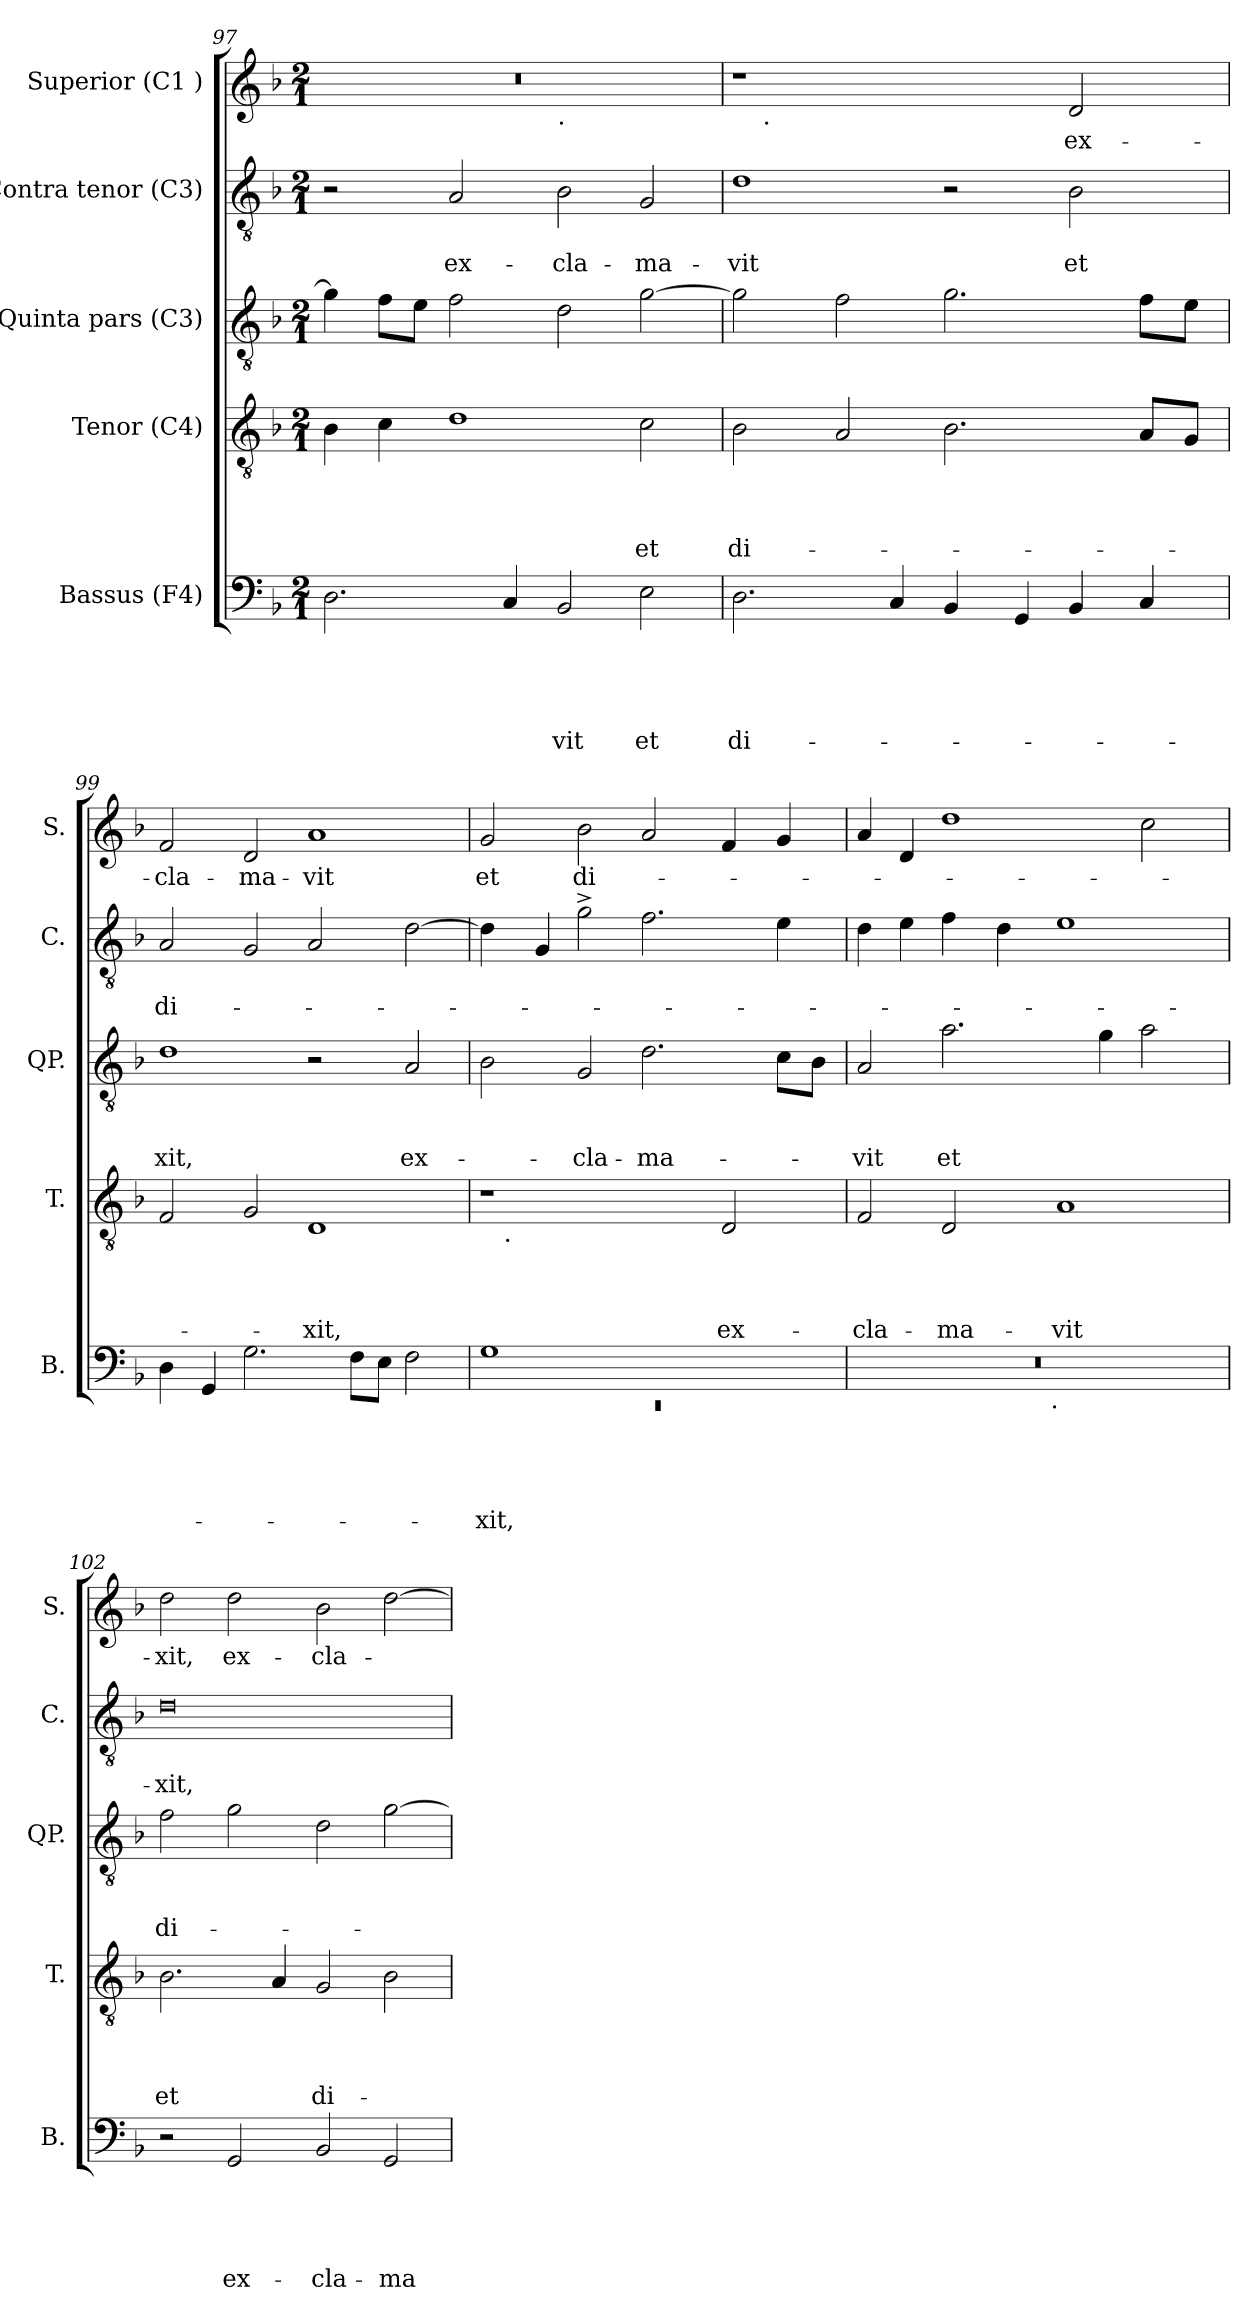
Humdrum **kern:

**kern	**text	**text	**text	**text	**text	**kern	**text	**text	**text	**text	**kern	**text	**text	**text	**kern	**text	**text	**kern	**text
*part5	*part5	*part5	*part5	*part5	*part5	*part4	*part4	*part4	*part4	*part4	*part3	*part3	*part3	*part3	*part2	*part2	*part2	*part1	*part1
*staff5	*staff5	*staff5	*staff5	*staff5	*staff5	*staff4	*staff4	*staff4	*staff4	*staff4	*staff3	*staff3	*staff3	*staff3	*staff2	*staff2	*staff2	*staff1	*staff1
*I"Bassus (F4)	*	*	*	*	*	*I"Tenor (C4)	*	*	*	*	*I"Quinta pars (C3)	*	*	*	*I"Contra tenor (C3)	*	*	*I"Superior (C1 )	*
*I'B.	*	*	*	*	*	*I'T.	*	*	*	*	*I'QP.	*	*	*	*I'C.	*	*	*I'S.	*
*clefF4	*	*	*	*	*	*clefGv2	*	*	*	*	*clefGv2	*	*	*	*clefGv2	*	*	*clefG2	*
*k[b-]	*	*	*	*	*	*k[b-]	*	*	*	*	*k[b-]	*	*	*	*k[b-]	*	*	*k[b-]	*
*F:	*	*	*	*	*	*F:	*	*	*	*	*F:	*	*	*	*F:	*	*	*F:	*
*M2/1	*	*	*	*	*	*M2/1	*	*	*	*	*M2/1	*	*	*	*M2/1	*	*	*M2/1	*
=97	=97	=97	=97	=97	=97	=97	=97	=97	=97	=97	=97	=97	=97	=97	=97	=97	=97	=97	=97
*	*	*	*	*	*	*	*	*	*	*	*	*	*	*	*	*	*	*^	*
2.D\	.	.	.	.	.	4B-\	.	.	.	.	4g\]	.	.	.	2r	.	.	0r	1ryy	.
.	.	.	.	.	.	4c\	.	.	.	.	8f\L	.	.	.	.	.	.	.	.	.
.	.	.	.	.	.	.	.	.	.	.	8e\J	.	.	.	.	.	.	.	.	.
!	!	!	!	!	!	!	!	!	!	!	!	!	!	!	!	!	!LO:LY:b	!	!	!
.	.	.	.	.	.	1d	.	.	.	.	2f\	.	.	.	2A/	.	ex-	.	.	.
4C/	.	.	.	.	.	.	.	.	.	.	.	.	.	.	.	.	.	.	.	.
!	!	!	!	!	!	!	!	!	!	!	!	!	!	!	!	!	!	!	!LO:TX:b:t=.	!
!	!	!	!	!	!LO:LY:b	!	!	!	!	!	!	!	!	!	!	!	!LO:LY:b	!	!	!
2BB-/	.	.	.	.	-vit	.	.	.	.	.	2d\	.	.	.	2B-\	.	-cla-	.	1ryy	.
!	!	!	!	!	!LO:LY:b	!	!	!	!	!LO:LY:b	!	!	!	!	!	!	!LO:LY:b	!	!	!
2E\	.	.	.	.	et	2c\	.	.	.	et	[>2g\	.	.	.	2G/	.	-ma-	.	.	.
!!LO:PB:g=z	!!
=98	=98	=98	=98	=98	=98	=98	=98	=98	=98	=98	=98	=98	=98	=98	=98	=98	=98	=98	=98	=98
!	!	!	!	!	!LO:LY:b	!	!	!	!	!LO:LY:b	!	!	!	!	!	!	!LO:LY:b	!	!	!
2.D\	.	.	.	.	di-	2B-\	.	.	.	di-	2g\]	.	.	.	1d	.	-vit	1r	16.ryy	.
!	!	!	!	!	!	!	!	!	!	!	!	!	!	!	!	!	!	!	!LO:TX:b:t=.	!
.	.	.	.	.	.	.	.	.	.	.	.	.	.	.	.	.	.	.	1ryy	.
.	.	.	.	.	.	2A/	.	.	.	.	2f\	.	.	.	.	.	.	.	.	.
4C/	.	.	.	.	.	.	.	.	.	.	.	.	.	.	.	.	.	.	.	.
4BB-/	.	.	.	.	.	2.B-\	.	.	.	.	2.g\	.	.	.	2r	.	.	2ryy	.	.
.	.	.	.	.	.	.	.	.	.	.	.	.	.	.	.	.	.	.	2ryy	.
4GG/	.	.	.	.	.	.	.	.	.	.	.	.	.	.	.	.	.	.	.	.
!	!	!	!	!	!	!	!	!	!	!	!	!	!	!	!	!	!LO:LY:b	!	!	!LO:LY:b
4BB-/	.	.	.	.	.	.	.	.	.	.	.	.	.	.	2B-\	.	et	2d/	.	ex-
.	.	.	.	.	.	.	.	.	.	.	.	.	.	.	.	.	.	.	4ryy	.
4C/	.	.	.	.	.	8A/L	.	.	.	.	8f\L	.	.	.	.	.	.	.	.	.
.	.	.	.	.	.	.	.	.	.	.	.	.	.	.	.	.	.	.	8ryy	.
.	.	.	.	.	.	8G/J	.	.	.	.	8e\J	.	.	.	.	.	.	.	.	.
.	.	.	.	.	.	.	.	.	.	.	.	.	.	.	.	.	.	.	32ryy	.
=99	=99	=99	=99	=99	=99	=99	=99	=99	=99	=99	=99	=99	=99	=99	=99	=99	=99	=99	=99	=99
!	!	!	!	!	!	!	!	!	!	!	!	!	!	!LO:LY:b	!	!	!LO:LY:b	!	!	!LO:LY:b
*	*	*	*	*	*	*	*	*	*	*	*	*	*	*	*	*	*	*v	*v	*
4D\	.	.	.	.	.	2F/	.	.	.	.	1d	.	.	-xit,	2A/	.	di-	2f/	-cla-
4GG/	.	.	.	.	.	.	.	.	.	.	.	.	.	.	.	.	.	.	.
!	!	!	!	!	!	!	!	!	!	!	!	!	!	!	!	!	!	!	!LO:LY:b
2.G\	.	.	.	.	.	2G/	.	.	.	.	.	.	.	.	2G/	.	.	2d/	-ma-
!	!	!	!	!	!	!	!	!	!	!LO:LY:b	!	!	!	!	!	!	!	!	!LO:LY:b
.	.	.	.	.	.	1D	.	.	.	-xit,	2r	.	.	.	2A/	.	.	1a	-vit
8F\L	.	.	.	.	.	.	.	.	.	.	.	.	.	.	.	.	.	.	.
8E\J	.	.	.	.	.	.	.	.	.	.	.	.	.	.	.	.	.	.	.
!	!	!	!	!	!	!	!	!	!	!	!	!	!	!LO:LY:b	!	!	!	!	!
2F\	.	.	.	.	.	.	.	.	.	.	2A/	.	.	ex-	[>2d\	.	.	.	.
=100	=100	=100	=100	=100	=100	=100	=100	=100	=100	=100	=100	=100	=100	=100	=100	=100	=100	=100	=100
*^	*	*	*	*	*	*	*	*	*	*	*	*	*	*	*	*	*	*	*
!	!LO:N:vis=1	!	!	!	!	!LO:LY:b	!	!	!	!	!	!	!	!	!	!	!	!	!	!LO:LY:b
*	*	*	*	*	*	*	*^	*	*	*	*	*	*	*	*	*	*	*	*	*
1G	0rEE	.	.	.	.	-xit,	1r	16.ryy	.	.	.	.	2B-\	.	.	.	4d\]	.	.	2g/	et
!	!	!	!	!	!	!	!	!LO:TX:b:t=.	!	!	!	!	!	!	!	!	!	!	!	!	!
.	.	.	.	.	.	.	.	1ryy	.	.	.	.	.	.	.	.	.	.	.	.	.
.	.	.	.	.	.	.	.	.	.	.	.	.	.	.	.	.	4G/	.	.	.	.
!	!	!	!	!	!	!	!	!	!	!	!	!	!	!	!	!LO:LY:b	!	!	!	!	!LO:LY:b
.	.	.	.	.	.	.	.	.	.	.	.	.	2G/	.	.	-cla-	2g^>\	.	.	2b-\	di-
!	!	!	!	!	!	!	!	!	!	!	!	!	!	!	!	!LO:LY:b	!	!	!	!	!
1ryy	.	.	.	.	.	.	2ryy	.	.	.	.	.	2.d\	.	.	-ma-	2.f\	.	.	2a/	.
.	.	.	.	.	.	.	.	2ryy	.	.	.	.	.	.	.	.	.	.	.	.	.
!	!	!	!	!	!	!	!	!	!	!	!	!LO:LY:b	!	!	!	!	!	!	!	!	!
.	.	.	.	.	.	.	2D/	.	.	.	.	ex-	.	.	.	.	.	.	.	4f/	.
.	.	.	.	.	.	.	.	4ryy	.	.	.	.	.	.	.	.	.	.	.	.	.
.	.	.	.	.	.	.	.	.	.	.	.	.	8c\L	.	.	.	4e\	.	.	4g/	.
.	.	.	.	.	.	.	.	8ryy	.	.	.	.	.	.	.	.	.	.	.	.	.
.	.	.	.	.	.	.	.	.	.	.	.	.	8B-\J	.	.	.	.	.	.	.	.
.	.	.	.	.	.	.	.	32ryy	.	.	.	.	.	.	.	.	.	.	.	.	.
=101	=101	=101	=101	=101	=101	=101	=101	=101	=101	=101	=101	=101	=101	=101	=101	=101	=101	=101	=101	=101	=101
!	!	!	!	!	!	!	!	!	!	!	!	!LO:LY:b	!	!	!	!LO:LY:b	!	!	!	!	!
*	*	*	*	*	*	*	*v	*v	*	*	*	*	*	*	*	*	*	*	*	*	*
0r	3%2ryy	.	.	.	.	.	2F/	.	.	.	-cla-	2A/	.	.	-vit	4d\	.	.	4a/	.
.	.	.	.	.	.	.	.	.	.	.	.	.	.	.	.	4e\	.	.	4d/	.
!	!	!	!	!	!	!	!	!	!	!	!LO:LY:b	!	!	!	!LO:LY:b	!	!	!	!	!
.	.	.	.	.	.	.	2D/	.	.	.	-ma-	2.a\	.	.	et	4f\	.	.	1dd	.
.	6ryy	.	.	.	.	.	.	.	.	.	.	.	.	.	.	.	.	.	.	.
.	.	.	.	.	.	.	.	.	.	.	.	.	.	.	.	4d\	.	.	.	.
.	12...ryy	.	.	.	.	.	.	.	.	.	.	.	.	.	.	.	.	.	.	.
!	!LO:TX:b:t=.	!	!	!	!	!	!	!	!	!	!	!	!	!	!	!	!	!	!	!
.	3%2ryy	.	.	.	.	.	.	.	.	.	.	.	.	.	.	.	.	.	.	.
!	!	!	!	!	!	!	!	!	!	!	!LO:LY:b	!	!	!	!	!	!	!	!	!
.	.	.	.	.	.	.	1A	.	.	.	-vit	.	.	.	.	1e	.	.	.	.
.	.	.	.	.	.	.	.	.	.	.	.	4g\	.	.	.	.	.	.	.	.
.	.	.	.	.	.	.	.	.	.	.	.	2a\	.	.	.	.	.	.	2cc\	.
.	3ryy	.	.	.	.	.	.	.	.	.	.	.	.	.	.	.	.	.	.	.
.	96ryy	.	.	.	.	.	.	.	.	.	.	.	.	.	.	.	.	.	.	.
!!LO:LB:g=z
=102	=102	=102	=102	=102	=102	=102	=102	=102	=102	=102	=102	=102	=102	=102	=102	=102	=102	=102	=102	=102
!	!	!	!	!	!	!	!	!	!	!	!LO:LY:b	!	!	!	!LO:LY:b	!	!	!LO:LY:b	!	!LO:LY:b
*v	*v	*	*	*	*	*	*	*	*	*	*	*	*	*	*	*	*	*	*	*
2r	.	.	.	.	.	2.B-\	.	.	.	et	2f\	.	.	di-	0d	.	-xit,	2dd\	-xit,
!	!	!	!	!	!LO:LY:b	!	!	!	!	!	!	!	!	!	!	!	!	!	!LO:LY:b
2GG/	.	.	.	.	ex-	.	.	.	.	.	2g\	.	.	.	.	.	.	2dd\	ex-
.	.	.	.	.	.	4A/	.	.	.	.	.	.	.	.	.	.	.	.	.
!	!	!	!	!	!LO:LY:b	!	!	!	!	!LO:LY:b	!	!	!	!	!	!	!	!	!LO:LY:b
2BB-/	.	.	.	.	-cla-	2G/	.	.	.	di-	2d\	.	.	.	.	.	.	2b-\	-cla-
!	!	!	!	!	!LO:LY:b	!	!	!	!	!	!	!	!	!	!	!	!	!	!
2GG/	.	.	.	.	-ma-	2B-\	.	.	.	.	[>2g\	.	.	.	.	.	.	[>2dd\	.
=	=	=	=	=	=	=	=	=	=	=	=	=	=	=	=	=	=	=	=
*-	*-	*-	*-	*-	*-	*-	*-	*-	*-	*-	*-	*-	*-	*-	*-	*-	*-	*-	*-
